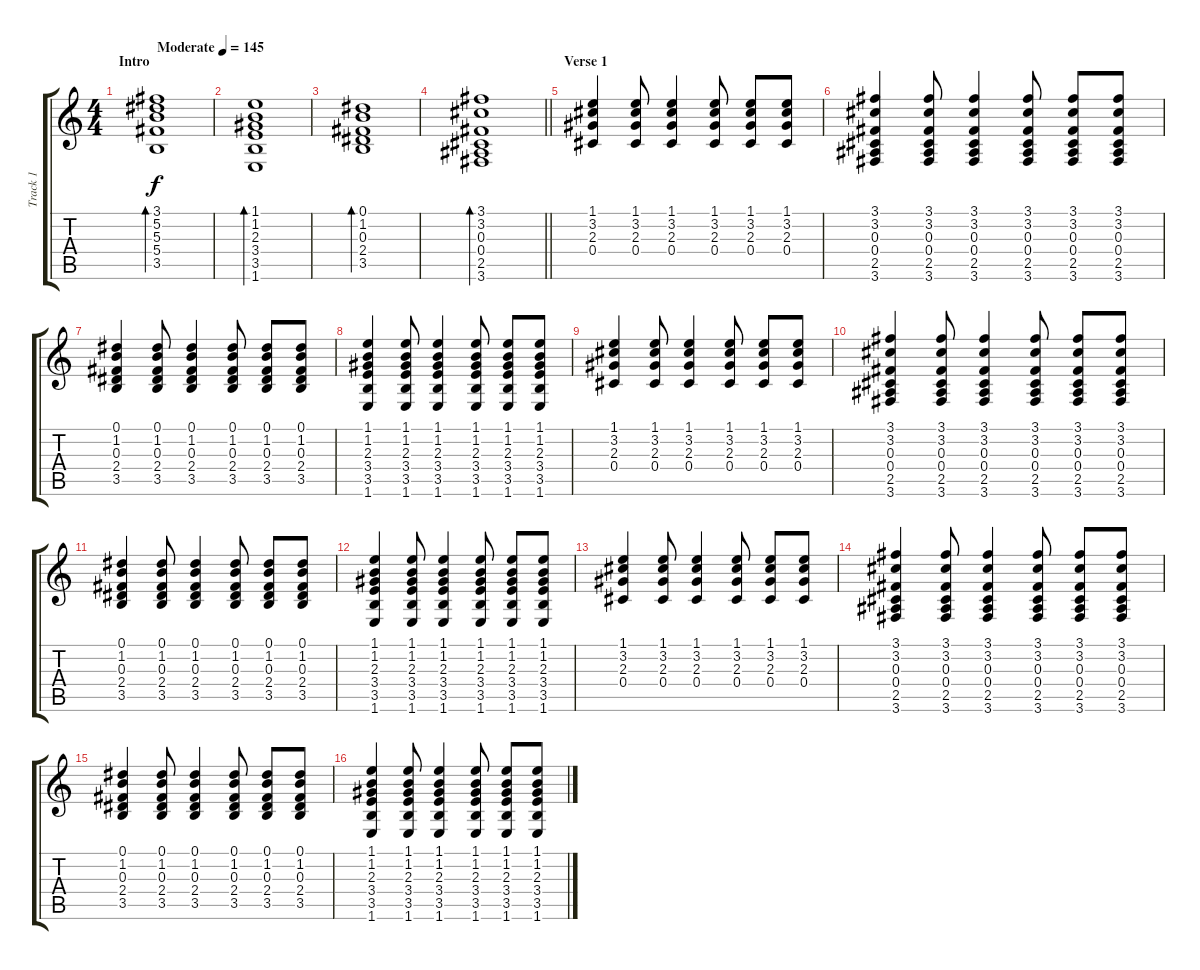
\track ("Track 1" "Track 1") {instrument acousticguitarsteel}
\staff {score tabs}
\tuning (Eb4 Bb3 Gb3 Db3 Ab2 Eb2) {hide}
\ts (4 4)
\section ("" "Intro")
\tempo (145 "Moderate")
\clef g2
\ks c
(3.1 5.2 5.3 5.4 3.5).1{bd 240 dy f instrument acousticguitarsteel} |
(1.1 1.2 2.3 3.4 3.5 1.6).1{bd 240} |
(0.1 1.2 0.3 2.4 3.5).1{bd 240} |
\barLineRight lightlight
(3.1 3.2 0.3 0.4 2.5 3.6).1{bd 240} |
\section ("" "Verse 1")
(1.1 3.2 2.3 0.4).4 (1.1 3.2 2.3 0.4).8 (1.1 3.2 2.3 0.4).4 (1.1 3.2 2.3 0.4).8 (1.1 3.2 2.3 0.4).8 (1.1 3.2 2.3 0.4).8 |
(3.1 3.2 0.3 0.4 2.5 3.6).4 (3.1 3.2 0.3 0.4 2.5 3.6).8 (3.1 3.2 0.3 0.4 2.5 3.6).4 (3.1 3.2 0.3 0.4 2.5 3.6).8 (3.1 3.2 0.3 0.4 2.5 3.6).8 (3.1 3.2 0.3 0.4 2.5 3.6).8 |
(0.1 1.2 0.3 2.4 3.5).4 (0.1 1.2 0.3 2.4 3.5).8 (0.1 1.2 0.3 2.4 3.5).4 (0.1 1.2 0.3 2.4 3.5).8 (0.1 1.2 0.3 2.4 3.5).8 (0.1 1.2 0.3 2.4 3.5).8 |
(1.1 1.2 2.3 3.4 3.5 1.6).4 (1.1 1.2 2.3 3.4 3.5 1.6).8 (1.1 1.2 2.3 3.4 3.5 1.6).4 (1.1 1.2 2.3 3.4 3.5 1.6).8 (1.1 1.2 2.3 3.4 3.5 1.6).8 (1.1 1.2 2.3 3.4 3.5 1.6).8 |
(1.1 3.2 2.3 0.4).4 (1.1 3.2 2.3 0.4).8 (1.1 3.2 2.3 0.4).4 (1.1 3.2 2.3 0.4).8 (1.1 3.2 2.3 0.4).8 (1.1 3.2 2.3 0.4).8 |
(3.1 3.2 0.3 0.4 2.5 3.6).4 (3.1 3.2 0.3 0.4 2.5 3.6).8 (3.1 3.2 0.3 0.4 2.5 3.6).4 (3.1 3.2 0.3 0.4 2.5 3.6).8 (3.1 3.2 0.3 0.4 2.5 3.6).8 (3.1 3.2 0.3 0.4 2.5 3.6).8 |
(0.1 1.2 0.3 2.4 3.5).4 (0.1 1.2 0.3 2.4 3.5).8 (0.1 1.2 0.3 2.4 3.5).4 (0.1 1.2 0.3 2.4 3.5).8 (0.1 1.2 0.3 2.4 3.5).8 (0.1 1.2 0.3 2.4 3.5).8 |
(1.1 1.2 2.3 3.4 3.5 1.6).4 (1.1 1.2 2.3 3.4 3.5 1.6).8 (1.1 1.2 2.3 3.4 3.5 1.6).4 (1.1 1.2 2.3 3.4 3.5 1.6).8 (1.1 1.2 2.3 3.4 3.5 1.6).8 (1.1 1.2 2.3 3.4 3.5 1.6).8 |
(1.1 3.2 2.3 0.4).4 (1.1 3.2 2.3 0.4).8 (1.1 3.2 2.3 0.4).4 (1.1 3.2 2.3 0.4).8 (1.1 3.2 2.3 0.4).8 (1.1 3.2 2.3 0.4).8 |
(3.1 3.2 0.3 0.4 2.5 3.6).4 (3.1 3.2 0.3 0.4 2.5 3.6).8 (3.1 3.2 0.3 0.4 2.5 3.6).4 (3.1 3.2 0.3 0.4 2.5 3.6).8 (3.1 3.2 0.3 0.4 2.5 3.6).8 (3.1 3.2 0.3 0.4 2.5 3.6).8 |
(0.1 1.2 0.3 2.4 3.5).4 (0.1 1.2 0.3 2.4 3.5).8 (0.1 1.2 0.3 2.4 3.5).4 (0.1 1.2 0.3 2.4 3.5).8 (0.1 1.2 0.3 2.4 3.5).8 (0.1 1.2 0.3 2.4 3.5).8 |
(1.1 1.2 2.3 3.4 3.5 1.6).4 (1.1 1.2 2.3 3.4 3.5 1.6).8 (1.1 1.2 2.3 3.4 3.5 1.6).4 (1.1 1.2 2.3 3.4 3.5 1.6).8 (1.1 1.2 2.3 3.4 3.5 1.6).8 (1.1 1.2 2.3 3.4 3.5 1.6).8
